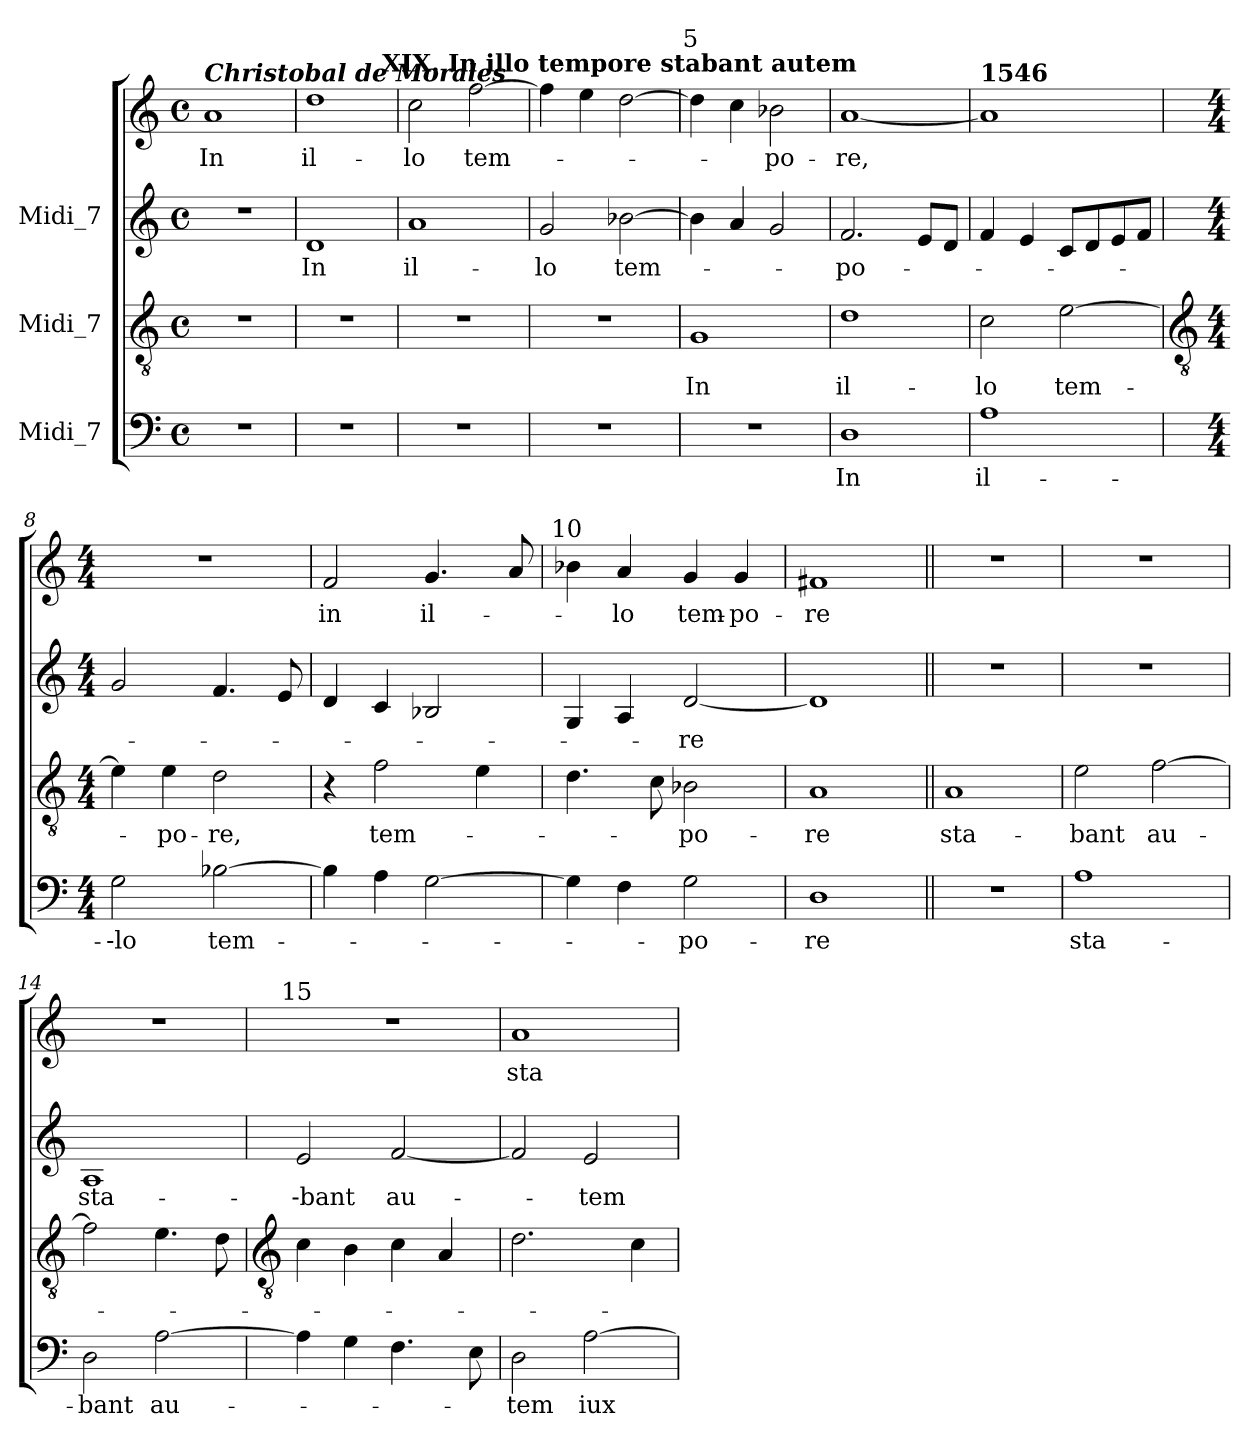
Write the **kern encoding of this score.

**kern	**text	**kern	**text	**kern	**text	**kern	**text
*part4	*part4	*part3	*part3	*part2	*part2	*part1	*part1
*staff4	*staff4	*staff3	*staff3	*staff2	*staff2	*staff1	*staff1
*I"Midi_7	*	*I"Midi_7	*	*I"Midi_7	*	*	*
*clefF4	*	*clefGv2	*	*clefG2	*	*clefG2	*
*k[]	*	*k[]	*	*k[]	*	*k[]	*
*C:	*	*C:	*	*C:	*	*C:	*
*M4/4	*	*M4/4	*	*M4/4	*	*M4/4	*
*met(c)	*	*met(c)	*	*met(c)	*	*met(c)	*
=1	=1	=1	=1	=1	=1	=1	=1
!	!	!	!	!	!	!LO:TX:a:Bi:t=Christobal de Morales	!
!	!	!	!	!	!	!	!LO:LY:b
1r	.	1r	.	1r	.	1a	In
=2	=2	=2	=2	=2	=2	=2	=2
!	!	!	!	!	!LO:LY:b	!	!LO:LY:b
1r	.	1r	.	1d	In	1dd	il-
=3	=3	=3	=3	=3	=3	=3	=3
!	!	!	!	!	!LO:LY:b	!	!LO:LY:b
1r	.	1r	.	1a	il-	2cc	-lo
!	!	!	!	!	!	!	!LO:LY:b
.	.	.	.	.	.	[2ff	tem-
=4	=4	=4	=4	=4	=4	=4	=4
!	!	!	!	!	!LO:LY:b	!	!
1r	.	1r	.	2g	-lo	4ff]	.
.	.	.	.	.	.	4ee	.
!	!	!	!	!	!	!LO:TX:a:B:cj:t=XIX.  In illo tempore stabant autem	!
!	!	!	!	!	!LO:LY:b	!	!
.	.	.	.	[2b-X	tem-	[2dd	.
=5	=5	=5	=5	=5	=5	=5	=5
!	!	!	!	!	!	!LO:TX:a:cj:t=5	!
!	!	!	!LO:LY:b	!	!	!	!
1r	.	1G	In	4b-]	.	4dd]	.
.	.	.	.	4a	.	4cc	.
!	!	!	!	!	!	!	!LO:LY:b
.	.	.	.	2g	.	2b-	-po-
=6	=6	=6	=6	=6	=6	=6	=6
!	!LO:LY:b	!	!LO:LY:b	!	!LO:LY:b	!	!LO:LY:b
1D	In	1d	il-	2.f	-po-	[1a	-re,
.	.	.	.	8eL	.	.	.
.	.	.	.	8dJ	.	.	.
=7	=7	=7	=7	=7	=7	=7	=7
!	!	!	!	!	!	!LO:TX:a:B:t=1546	!
!	!LO:LY:b	!	!LO:LY:b	!	!	!	!
1A	il-	2c	-lo	4f	.	1a]	.
.	.	.	.	4e	.	.	.
!	!	!	!LO:LY:b	!	!	!	!
.	.	[2e	tem-	8cL	.	.	.
.	.	.	.	8d	.	.	.
.	.	.	.	8e	.	.	.
.	.	.	.	8fJ	.	.	.
!!LO:LB:g=z
=8	=8	=8	=8	=8	=8	=8	=8
*	*	*clefGv2	*	*	*	*	*
*M4/4	*	*M4/4	*	*M4/4	*	*M4/4	*
!	!LO:LY:b	!	!	!	!	!	!
2G	--lo	4e]	.	2g	.	1r	.
!	!	!	!LO:LY:b	!	!	!	!
.	.	4e	-po-	.	.	.	.
!	!LO:LY:b	!	!LO:LY:b	!	!	!	!
[2B-X	tem-	2d	-re,	4.f	.	.	.
.	.	.	.	8e	.	.	.
=9	=9	=9	=9	=9	=9	=9	=9
!	!	!	!	!	!	!	!LO:LY:b
4B-]	.	4r	.	4d	.	2f	in
!	!	!	!LO:LY:b	!	!	!	!
4A	.	2f	tem-	4c	.	.	.
!	!	!	!	!	!	!	!LO:LY:b
[2G	.	.	.	2B-	.	4.g	il-
.	.	4e	.	.	.	.	.
.	.	.	.	.	.	8a	.
=10	=10	=10	=10	=10	=10	=10	=10
!	!	!	!	!	!	!LO:TX:a:cj:t=10	!
4G]	.	4.d	.	4G	.	4b-	.
!	!	!	!	!	!	!	!LO:LY:b
4F	.	.	.	4A	.	4a	-lo
.	.	8c	.	.	.	.	.
!	!LO:LY:b	!	!LO:LY:b	!	!LO:LY:b	!	!LO:LY:b
2G	-po-	2B-	-po-	[2d	-re	4g	tem-
!	!	!	!	!	!	!	!LO:LY:b
.	.	.	.	.	.	4g	-po-
=11	=11	=11	=11	=11	=11	=11	=11
!	!LO:LY:b	!	!LO:LY:b	!	!	!	!LO:LY:b
1D	-re	1A	-re	1d]	.	1f#X	-re
=12||	=12||	=12||	=12||	=12||	=12||	=12||	=12||
!	!	!	!LO:LY:b	!	!	!	!
1r	.	1A	sta-	1r	.	1r	.
=13	=13	=13	=13	=13	=13	=13	=13
!	!LO:LY:b	!	!LO:LY:b	!	!	!	!
1A	sta-	2e	-bant	1r	.	1r	.
!	!	!	!LO:LY:b	!	!	!	!
.	.	[2f	au-	.	.	.	.
=14	=14	=14	=14	=14	=14	=14	=14
!	!LO:LY:b	!	!	!	!LO:LY:b	!	!
2D	-bant	2f]	.	1A	sta-	1r	.
!	!LO:LY:b	!	!	!	!	!	!
[2A	au-	4.e	.	.	.	.	.
.	.	8d	.	.	.	.	.
!!LO:LB:g=z
=15	=15	=15	=15	=15	=15	=15	=15
*	*	*clefGv2	*	*	*	*	*
!	!	!	!	!	!	!LO:TX:a:cj:t=15	!
!	!	!	!	!	!LO:LY:b	!	!
4A]	.	4c	.	2e	--bant	1r	.
4G	.	4B	.	.	.	.	.
!	!	!	!	!	!LO:LY:b	!	!
4.F	.	4c	.	[2f	au-	.	.
.	.	4A	.	.	.	.	.
8E	.	.	.	.	.	.	.
=16	=16	=16	=16	=16	=16	=16	=16
!	!LO:LY:b	!	!	!	!	!	!LO:LY:b
2D	-tem	2.d	.	2f]	.	1a	sta-
!	!LO:LY:b	!	!	!	!LO:LY:b	!	!
[2A	iux-	.	.	2e	-tem	.	.
.	.	4c	.	.	.	.	.
=	=	=	=	=	=	=	=
*-	*-	*-	*-	*-	*-	*-	*-
